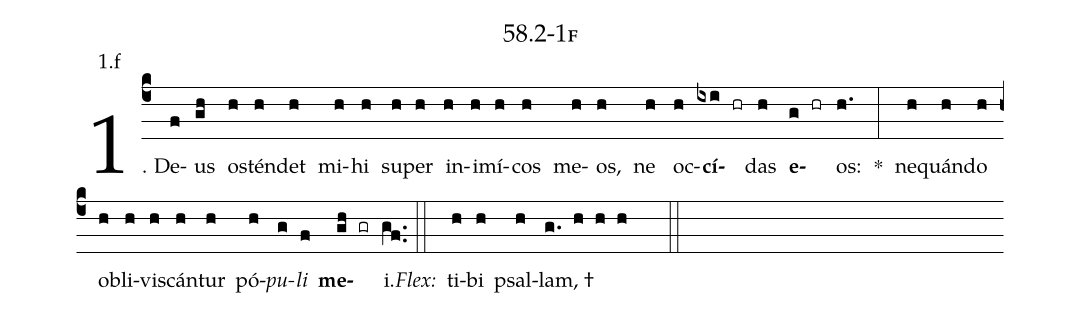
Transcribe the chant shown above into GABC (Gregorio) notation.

name: 58.2-1f;
annotation: 1.f;
%%
(c4)1. De(f)us(gh) os(h)tén(h)det(h) mi(h)hi(h) su(h)per(h) in(h)i(h)mí(h)cos(h) me(h)os,(h) ne(h) oc(h)<b>cí</b>(ixi hr)das(h) <b>e</b>(g hr)os:(h.) *(:) ne(h)quán(h)do(h) ob(h)li(h)vis(h)cán(h)tur(h) pó(h)<i>pu</i>(g)<i>li</i>(f) <b>me</b>(gh gr)i.(gf..) (::)
<i>Flex:</i>()  ti(h)bi(h) psal(h)lam, †(g. h h h  ::)
